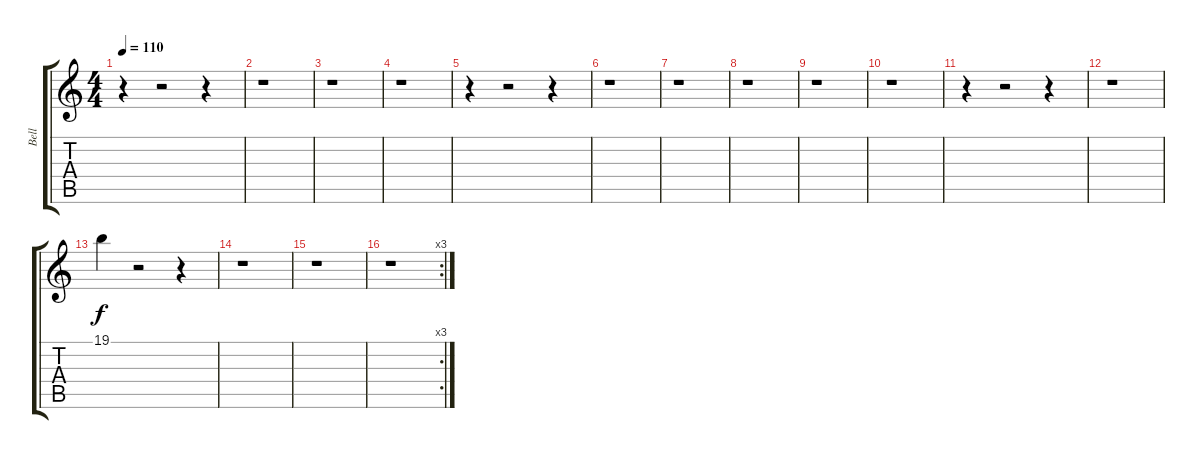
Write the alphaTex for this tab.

\track ("Bell" "Bell") {instrument tubularbells}
\staff {score tabs}
\tuning (E4 B3 G3 D3 A2 E2) {hide}
\ts (4 4)
\tempo 110
\clef g2
\ks c
r.4{dy f} r.2 r.4 |
r.1 |
r.1 |
r.1 |
r.4 r.2 r.4 |
r.1 |
r.1 |
r.1 |
r.1 |
r.1 |
r.4 r.2 r.4 |
r.1 |
19.1.4 r.2 r.4 |
r.1 |
r.1 |
\rc 3
r.1
